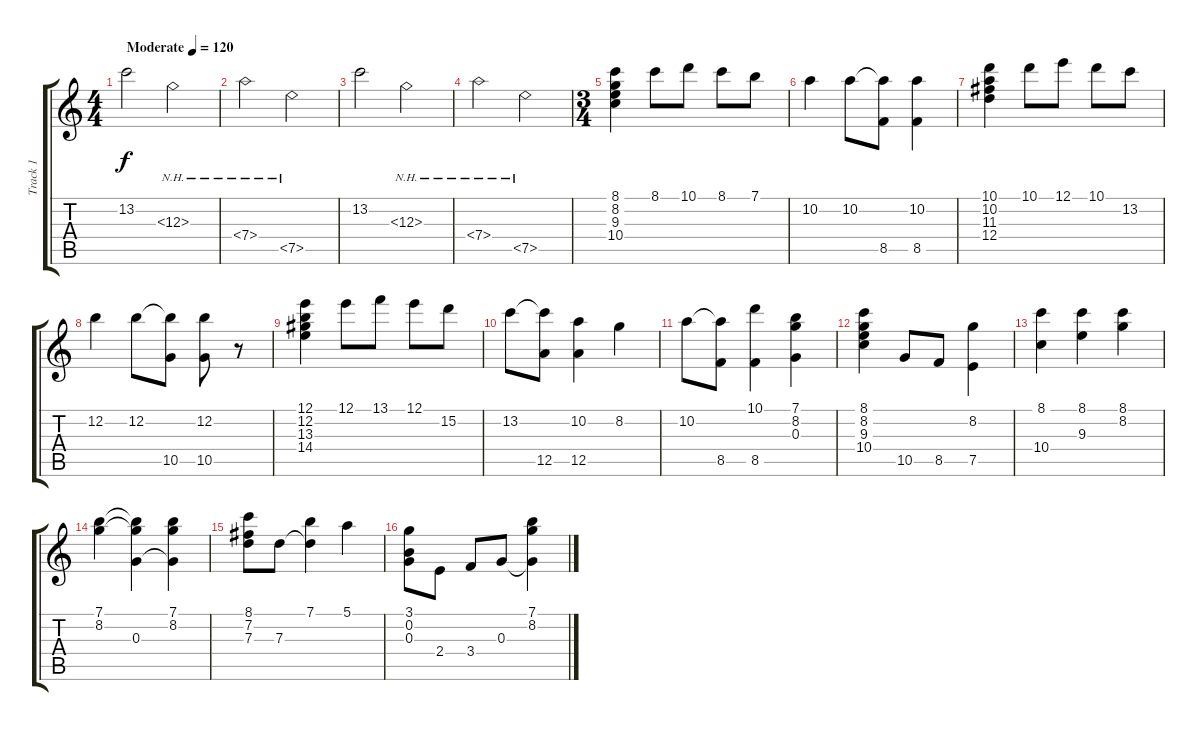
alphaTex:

\track ("Track 1" "Track 1") {instrument acousticguitarsteel}
\staff {score tabs}
\tuning (E4 B3 G3 D3 A2 E2) {hide}
\ts (4 4)
\tempo (120 "Moderate")
\clef g2
\ks c
13.2.2{dy f instrument acousticguitarsteel} 12.3{nh}.2 |
7.4{nh}.2 7.5{nh}.2 |
13.2.2 12.3{nh}.2 |
7.4{nh}.2 7.5{nh}.2 |
\ts (3 4)
(8.1 8.2 9.3 10.4).4 8.1.8 10.1.8 8.1.8 7.1.8 |
10.2.4 10.2.8 (10.2{t} 8.5).8 (10.2 8.5).4 |
(10.1 10.2 11.3 12.4).4 10.1.8 12.1.8 10.1.8 13.2.8 |
12.2.4 12.2.8 (12.2{t} 10.5).8 (12.2 10.5).8 r.8 |
(12.1 12.2 13.3 14.4).4 12.1.8 13.1.8 12.1.8 15.2.8 |
13.2.8 (13.2{t} 12.5).8 (10.2 12.5).4 8.2.4 |
10.2.8 (10.2{t} 8.5).8 (10.1 8.5).4 (7.1 8.2 0.3).4 |
(8.1 8.2 9.3 10.4).4 10.5.8 8.5.8 (8.2 7.5).4 |
(8.1 10.4).4 (8.1 9.3).4 (8.1 8.2).4 |
(7.1 8.2).4 (7.1{t} 8.2{t} 0.3).4 (7.1 8.2 0.3{t}).4 |
(8.1 7.2 7.3).8 7.3.8 (7.1 7.3{t}).4 5.1.4 |
(3.1 0.2 0.3).8 2.4.8 3.4.8 0.3.8 (7.1 8.2 0.3{t}).4
